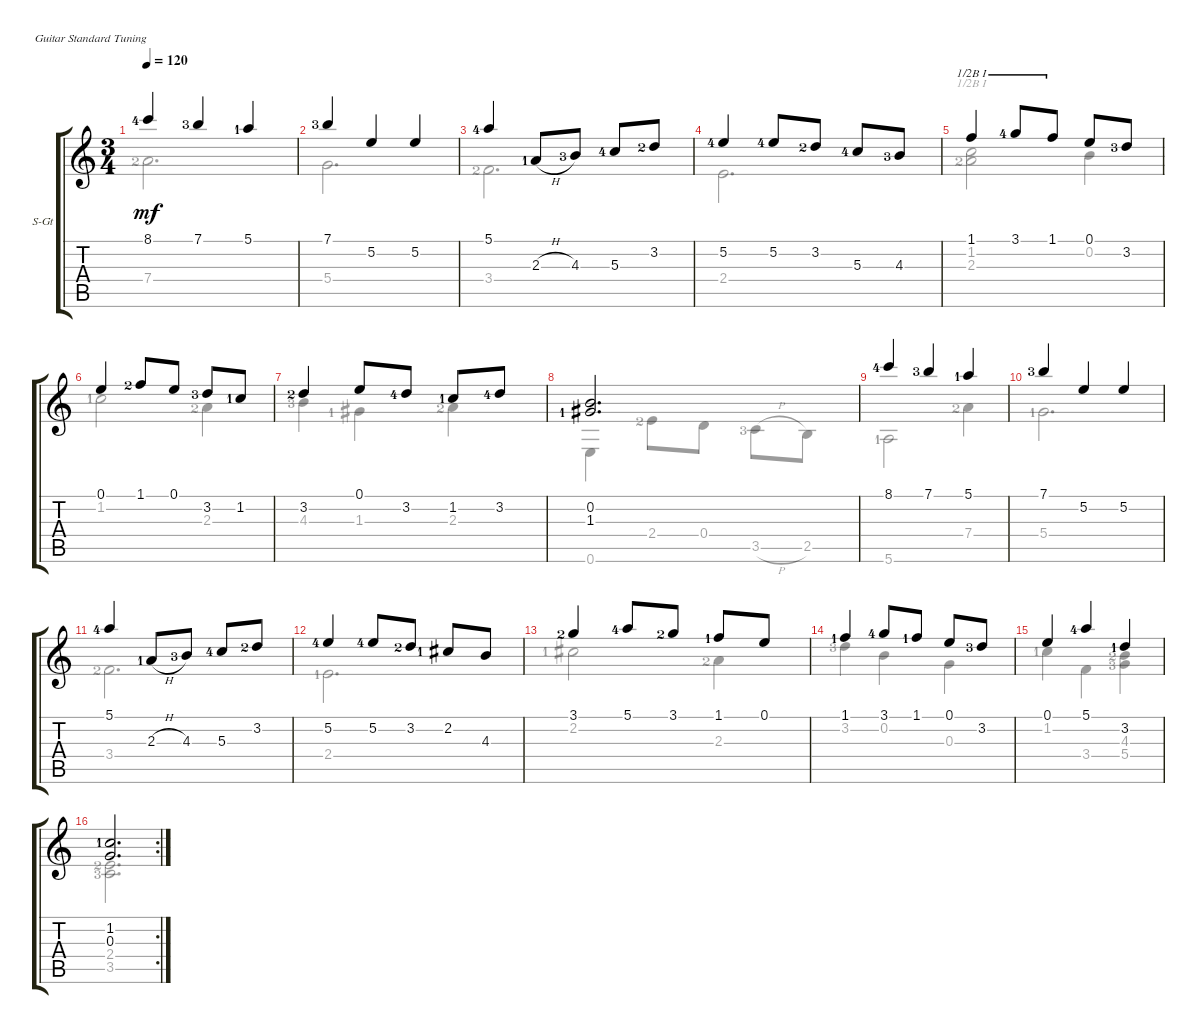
\defaultSystemsLayout 4
\bracketExtendMode groupsimilarinstruments
\firstSystemTrackNameOrientation horizontal
\otherSystemsTrackNameOrientation horizontal
\track ("Steel Guitar" "S-Gt") {instrument acousticguitarsteel}
\staff {score tabs}
\tuning (E4 B3 G3 D3 A2 E2)
\voice
\ts (3 4)
\tempo 120
\clef g2
\ks c
8.1{lf 5}.4{dy mf instrument acousticguitarsteel} 7.1{lf 4}.4 5.1{lf 2}.4 |
7.1{lf 4}.4 5.2.4 5.2.4 |
5.1{lf 5}.4 2.3{h lf 2}.8 4.3{lf 4}.8 5.3{lf 5}.8 3.2{lf 3}.8 |
5.2{lf 5}.4 5.2{lf 5}.8 3.2{lf 3}.8 5.3{lf 5}.8 4.3{lf 4}.8 |
1.1.4{barre (1 half)} 3.1{lf 5}.8{barre (1 half)} 1.1.8{barre (1 half)} 0.1.8 3.2{lf 4}.8 |
0.1.4 1.1{lf 3}.8 0.1.8 3.2{lf 4}.8 1.2{lf 2}.8 |
3.2{lf 3}.4 0.1.8 3.2{lf 5}.8 1.2{lf 2}.8 3.2{lf 5}.8 |
(1.3{lf 2} 0.2).2{d} |
8.1{lf 5}.4 7.1{lf 4}.4 5.1{lf 2}.4 |
7.1{lf 4}.4 5.2.4 5.2.4 |
5.1{lf 5}.4 2.3{h lf 2}.8 4.3{lf 4}.8 5.3{lf 5}.8 3.2{lf 3}.8 |
5.2{lf 5}.4 5.2{lf 5}.8 3.2{lf 3}.8 2.2{lf 2}.8 4.3.8 |
3.1{lf 3}.4 5.1{lf 5}.8 3.1{lf 3}.8 1.1{lf 2}.8 0.1.8 |
1.1{lf 2}.4 3.1{lf 5}.8 1.1{lf 2}.8 0.1.8 3.2{lf 4}.8 |
0.1.4 5.1{lf 5}.4 3.2{lf 2}.4 |
\rc 2
(0.3 1.2{lf 2}).2{d}
\voice
\clef g2
\ottava regular
\simile none
\ks c
7.4{lf 3}.2{d dy mf} |
5.4.2{d} |
3.4{lf 3}.2{d} |
2.4.2{d} |
(1.2 2.3{lf 3}).2{barre (1 half)} 0.2.4 |
1.2{lf 2}.2 2.3{lf 3}.4 |
4.3{lf 4}.4 1.3{lf 2}.4 2.3{lf 3}.4 |
0.6.4 2.4{lf 3}.8 0.4.8 3.5{h lf 4}.8 2.5.8 |
5.6{lf 2}.2 7.4{lf 3}.4 |
5.4{lf 2}.2{d} |
3.4{lf 3}.2{d} |
2.4{lf 2}.2{d} |
2.2{lf 2}.2 2.3{lf 3}.4 |
3.2{lf 4}.4 0.2.4 0.3.4 |
1.2{lf 2}.4 3.4.4 (4.3{lf 3} 5.4{lf 4}).4 |
(2.4{lf 3} 3.5{lf 4}).2{d}
